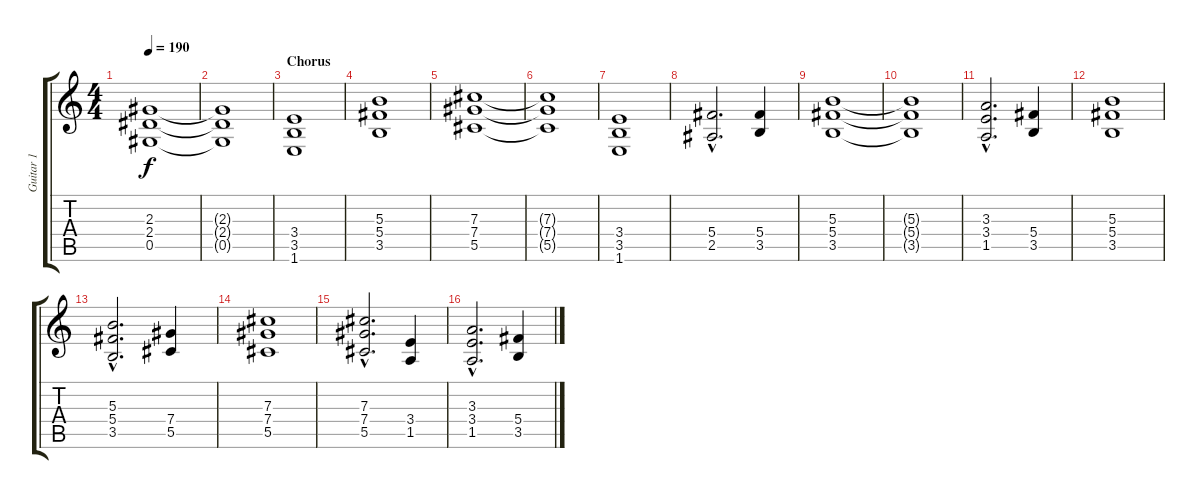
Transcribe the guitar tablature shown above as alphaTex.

\track ("Guitar 1" "Guitar 1") {instrument distortionguitar}
\staff {score tabs}
\tuning (Eb4 Bb3 Gb3 Db3 Ab2 Eb2) {hide}
\ts (4 4)
\tempo 190
\clef g2
\ks c
(2.3 2.4 0.5).1{dy f} |
(2.3{t} 2.4{t} 0.5{t}).1 |
\section ("" "Chorus")
(3.4 3.5 1.6).1 |
(5.3 5.4 3.5).1 |
(7.3 7.4 5.5).1 |
(7.3{t} 7.4{t} 5.5{t}).1 |
(3.4 3.5 1.6).1 |
(5.4{hac} 2.5{hac}).2{d} (5.4 3.5).4 |
(5.3 5.4 3.5).1 |
(5.3{t} 5.4{t} 3.5{t}).1 |
(3.3{hac} 3.4{hac} 1.5{hac}).2{d} (5.4 3.5).4 |
(5.3 5.4 3.5).1 |
(5.3{hac} 5.4{hac} 3.5{hac}).2{d} (7.4 5.5).4 |
(7.3 7.4 5.5).1 |
(7.3{hac} 7.4{hac} 5.5{hac}).2{d} (3.4 1.5).4 |
(3.3{hac} 3.4{hac} 1.5{hac}).2{d} (5.4 3.5).4
